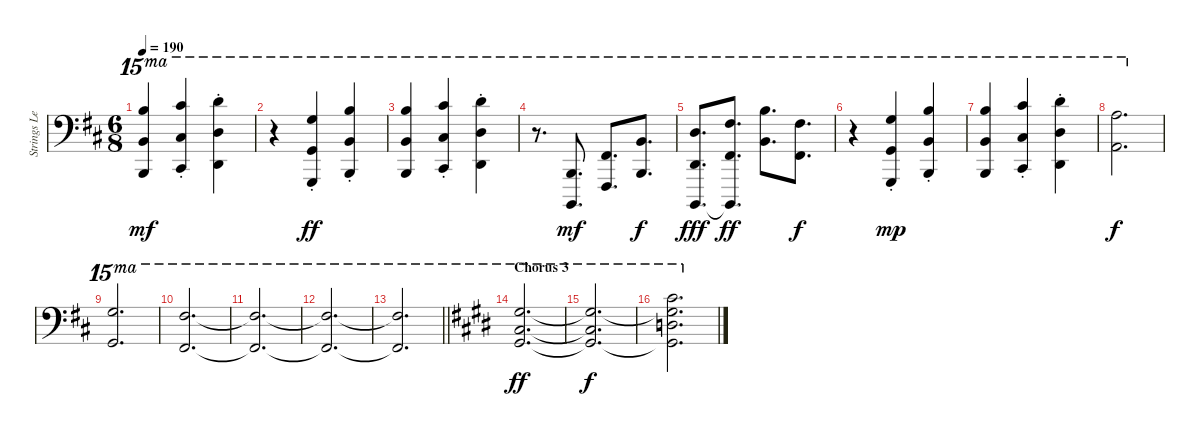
\track ("Strings Lead" "Strings Le") {instrument stringensemble1}
\staff {score}
\tuning (Db4 Ab3 E3 B2 Gb2 A1) {hide}
\ts (6 8)
\tempo 190
\clef f4
\ks bminor
(22.1 15.2 7.3).4{ot 15ma dy mf} (24.1{st} 17.2{st} 9.3{st}).4{ot 15ma} (25.1{st} 18.2{st} 10.3{st}).4{ot 15ma} |
r.4{ot 15ma} (18.1{st} 11.2{st} 3.3{st}).4{ot 15ma dy ff} (22.1{st} 15.2{st} 7.3{st}).4{ot 15ma} |
(22.1 15.2 7.3).4{ot 15ma} (24.1{st} 17.2{st} 9.3{st}).4{ot 15ma} (25.1{st} 18.2{st} 10.3{st}).4{ot 15ma} |
r.8{d ot 15ma} (3.2 0.4).8{d ot 15ma dy mf} (5.1 2.3).8{d ot 15ma} (10.1 3.2).8{d ot 15ma dy f} |
(1.1 18.2 0.4).8{d ot 15ma dy fff} (17.1 10.2 0.4{t}).8{d ot 15ma dy ff} (10.1 27.2).8{d ot 15ma} (5.1 22.2).8{d ot 15ma dy f} |
r.4{ot 15ma} (18.1{st} 11.2{st} 3.3{st}).4{ot 15ma dy mp} (22.1{st} 15.2{st} 7.3{st}).4{ot 15ma} |
(22.1 15.2 7.3).4{ot 15ma} (24.1{st} 17.2{st} 9.3{st}).4{ot 15ma} (25.1{st} 18.2{st} 10.3{st}).4{ot 15ma} |
(20.1 13.2).2{d ot 15ma dy f} |
(18.1 11.2).2{d ot 15ma} |
(17.1 10.2).2{d ot 15ma} |
(17.1{t} 10.2{t}).2{d ot 15ma} |
(17.1{t} 10.2{t}).2{d ot 15ma} |
\barLineRight lightlight
(17.1{t} 10.2{t}).2{d ot 15ma} |
\section ("" "Chorus 3")
\ks c#minor
(19.1 17.2 16.3).2{d ot 15ma dy ff} |
(19.1{t} 17.2{t} 16.3{t}).2{d ot 15ma dy f} |
(19.1{t} 29.2 16.3{t} 27.4).2{d ot 15ma}
